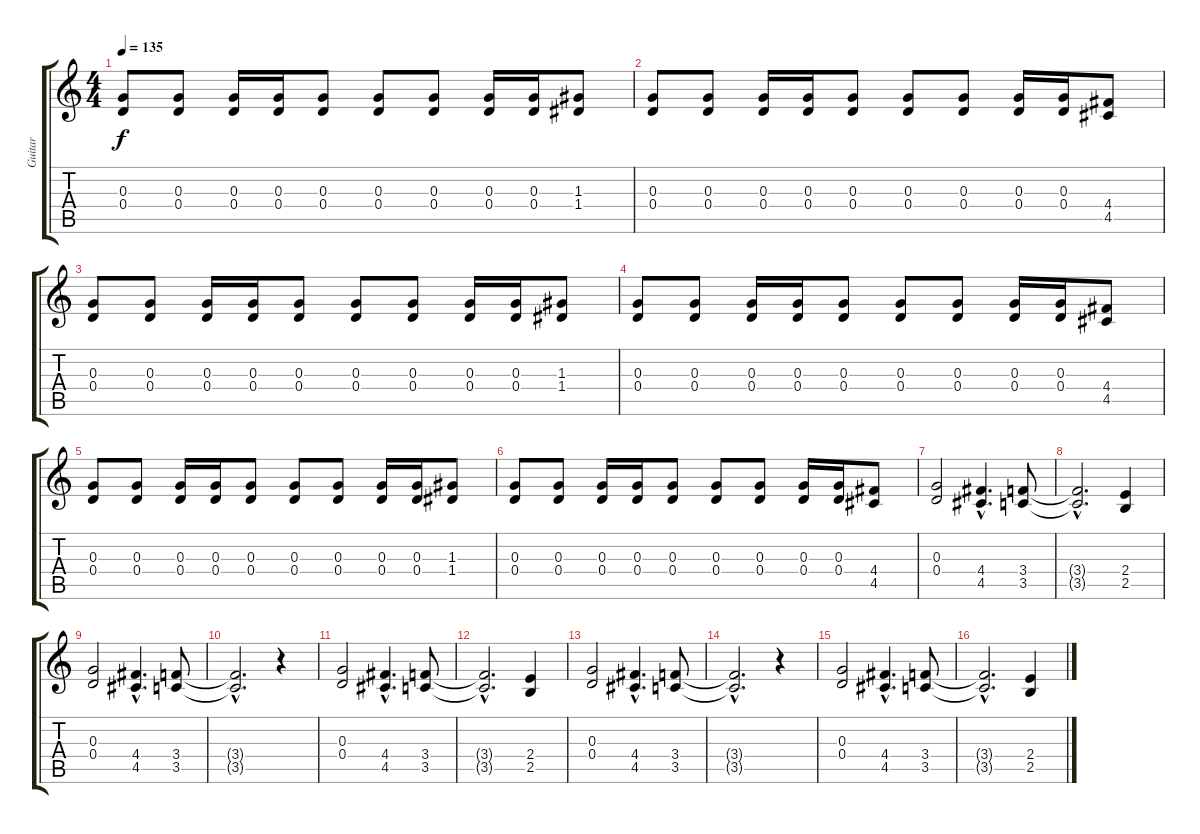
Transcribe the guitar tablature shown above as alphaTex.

\track ("Guitar" "Guitar") {instrument overdrivenguitar}
\staff {score tabs}
\tuning (E4 B3 G3 D3 A2 E2) {hide}
\ts (4 4)
\tempo 135
\clef g2
\ks c
(0.3 0.4).8{dy f} (0.3 0.4).8 (0.3 0.4).16 (0.3 0.4).16 (0.3 0.4).8 (0.3 0.4).8 (0.3 0.4).8 (0.3 0.4).16 (0.3 0.4).16 (1.3 1.4).8 |
(0.3 0.4).8 (0.3 0.4).8 (0.3 0.4).16 (0.3 0.4).16 (0.3 0.4).8 (0.3 0.4).8 (0.3 0.4).8 (0.3 0.4).16 (0.3 0.4).16 (4.4 4.5).8 |
(0.3 0.4).8 (0.3 0.4).8 (0.3 0.4).16 (0.3 0.4).16 (0.3 0.4).8 (0.3 0.4).8 (0.3 0.4).8 (0.3 0.4).16 (0.3 0.4).16 (1.3 1.4).8 |
(0.3 0.4).8 (0.3 0.4).8 (0.3 0.4).16 (0.3 0.4).16 (0.3 0.4).8 (0.3 0.4).8 (0.3 0.4).8 (0.3 0.4).16 (0.3 0.4).16 (4.4 4.5).8 |
(0.3 0.4).8 (0.3 0.4).8 (0.3 0.4).16 (0.3 0.4).16 (0.3 0.4).8 (0.3 0.4).8 (0.3 0.4).8 (0.3 0.4).16 (0.3 0.4).16 (1.3 1.4).8 |
(0.3 0.4).8 (0.3 0.4).8 (0.3 0.4).16 (0.3 0.4).16 (0.3 0.4).8 (0.3 0.4).8 (0.3 0.4).8 (0.3 0.4).16 (0.3 0.4).16 (4.4 4.5).8 |
(0.3 0.4).2 (4.4{hac} 4.5{hac}).4{d} (3.4 3.5).8 |
(3.4{hac t} 3.5{hac t}).2{d} (2.4 2.5).4 |
(0.3 0.4).2 (4.4{hac} 4.5{hac}).4{d} (3.4 3.5).8 |
(3.4{hac t} 3.5{hac t}).2{d} r.4 |
(0.3 0.4).2 (4.4{hac} 4.5{hac}).4{d} (3.4 3.5).8 |
(3.4{hac t} 3.5{hac t}).2{d} (2.4 2.5).4 |
(0.3 0.4).2 (4.4{hac} 4.5{hac}).4{d} (3.4 3.5).8 |
(3.4{hac t} 3.5{hac t}).2{d} r.4 |
(0.3 0.4).2 (4.4{hac} 4.5{hac}).4{d} (3.4 3.5).8 |
(3.4{hac t} 3.5{hac t}).2{d} (2.4 2.5).4
